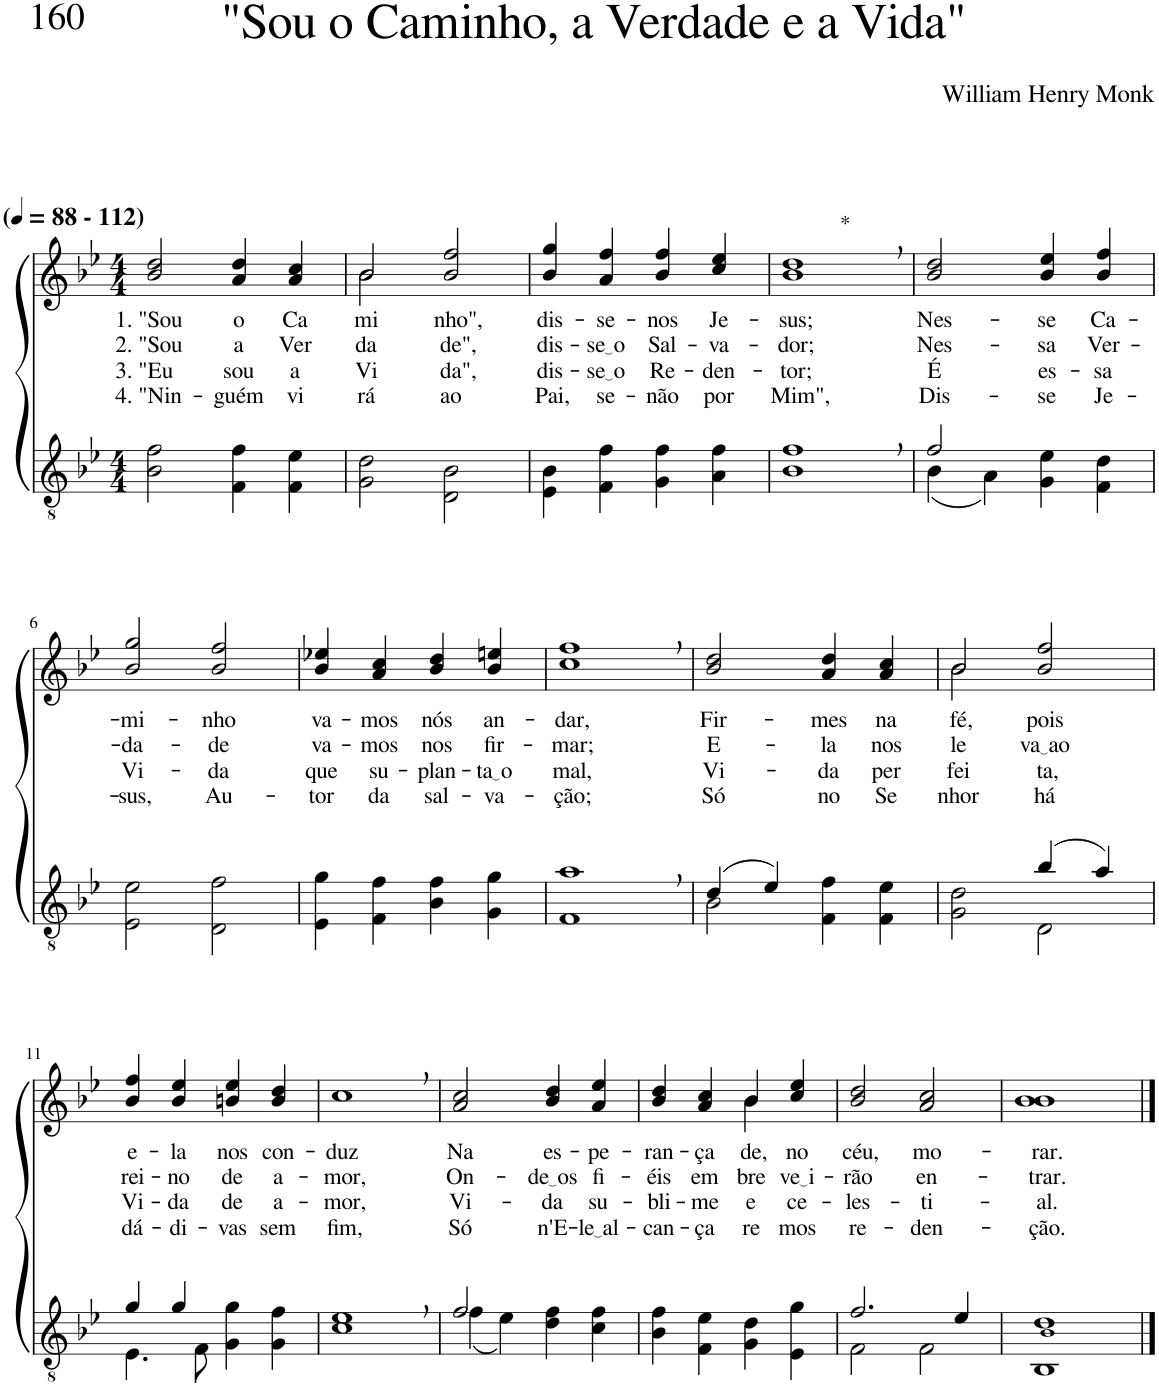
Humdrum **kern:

**kern	**kern	**text	**text	**text	**text
*part2	*part1	*part1	*part1	*part1	*part1
*staff2	*staff1	*staff1	*staff1	*staff1	*staff1
*I"Parte III e IV	*I"Parte I e II	*	*	*	*
*clefGv2	*clefG2	*	*	*	*
*Trd4c7	*Trd4c7	*	*	*	*
*k[b-e-]	*k[b-e-]	*	*	*	*
*M4/4	*M4/4	*	*	*	*
*MM88	*MM88	*	*	*	*
=1	=1	=1	=1	=1	=1
!	!LO:TX:a:B:t=(	!	!	!	!
!	!LO:TX:a:B:t=- 112)	!	!	!	!
!	!	!LO:LY:b	!LO:LY:b	!LO:LY:b	!LO:LY:b
2B-\ 2f\	2b-/ 2dd/	1. "Sou	2. "Sou	3. "Eu	4. "Nin-
!	!	!LO:LY:b	!LO:LY:b	!LO:LY:b	!LO:LY:b
4F\ 4f\	4a/ 4dd/	o	a	sou	-guém
!	!	!LO:LY:b	!LO:LY:b	!LO:LY:b	!LO:LY:b
4F\ 4e-\	4a/ 4cc/	Ca-	Ver-	a	vi-
=2	=2	=2	=2	=2	=2
*	*^	*	*	*	*
!	!	!	!LO:LY:b	!LO:LY:b	!LO:LY:b	!LO:LY:b
2G\ 2d\	2b-/	2b-\	-mi-	-da-	Vi-	-rá
!	!	!	!LO:LY:b	!LO:LY:b	!LO:LY:b	!LO:LY:b
2D\ 2B-\	2b-/ 2ff/	2ryy	-nho",	-de",	-da",	ao
=3	=3	=3	=3	=3	=3	=3
!	!	!	!LO:LY:b	!LO:LY:b	!LO:LY:b	!LO:LY:b
*	*v	*v	*	*	*	*
4E-\ 4B-\	4b-/ 4gg/	dis-	dis-	dis-	Pai,
!	!	!LO:LY:b	!LO:LY:b	!LO:LY:b	!LO:LY:b
4F\ 4f\	4a/ 4ff/	-se-	se o	se o	se-
!	!	!LO:LY:b	!LO:LY:b	!LO:LY:b	!LO:LY:b
4G\ 4f\	4b-/ 4ff/	-nos	Sal-	Re-	-não
!	!	!LO:LY:b	!LO:LY:b	!LO:LY:b	!LO:LY:b
4A\ 4f\	4cc/ 4ee-/	Je-	-va-	-den-	por
=4	=4	=4	=4	=4	=4
!	!LO:TX:a:t=*	!	!	!	!
!	!	!LO:LY:b	!LO:LY:b	!LO:LY:b	!LO:LY:b
1B-, 1f,	1b-, 1dd,	-sus;	-dor;	-tor;	Mim",
=5	=5	=5	=5	=5	=5
*^	*	*	*	*	*
!	!	!	!LO:LY:b	!LO:LY:b	!LO:LY:b	!LO:LY:b
2f/	(4B-\	2b-/ 2dd/	Nes-	Nes-	É	Dis-
.	4A\)	.	.	.	.	.
!	!	!	!LO:LY:b	!LO:LY:b	!LO:LY:b	!LO:LY:b
2ryy	4G\ 4e-\	4b-/ 4ee-/	-se	-sa	es-	-se
!	!	!	!LO:LY:b	!LO:LY:b	!LO:LY:b	!LO:LY:b
.	4F\ 4d\	4b-/ 4ff/	Ca-	Ver-	-sa	Je-
!!LO:LB:g=z
=6	=6	=6	=6	=6	=6	=6
!	!	!	!LO:LY:b	!LO:LY:b	!LO:LY:b	!LO:LY:b
*v	*v	*	*	*	*	*
2E-\ 2e-\	2b-/ 2gg/	-mi-	-da-	Vi-	-sus,
!	!	!LO:LY:b	!LO:LY:b	!LO:LY:b	!LO:LY:b
2D\ 2f\	2b-/ 2ff/	-nho	-de	-da	Au-
=7	=7	=7	=7	=7	=7
!	!	!LO:LY:b	!LO:LY:b	!LO:LY:b	!LO:LY:b
4E-\ 4g\	4b-/ 4ee-X/	va-	va-	que	-tor
!	!	!LO:LY:b	!LO:LY:b	!LO:LY:b	!LO:LY:b
4F\ 4f\	4a/ 4cc/	-mos	-mos	su-	da
!	!	!LO:LY:b	!LO:LY:b	!LO:LY:b	!LO:LY:b
4B-\ 4f\	4b-/ 4dd/	nós	nos	-plan-	sal-
!	!	!LO:LY:b	!LO:LY:b	!LO:LY:b	!LO:LY:b
4G\ 4g\	4b-/ 4een/	an-	fir-	ta o	-va-
=8	=8	=8	=8	=8	=8
!	!	!LO:LY:b	!LO:LY:b	!LO:LY:b	!LO:LY:b
1F, 1a,	1cc, 1ff,	-dar,	-mar;	mal,	-ção;
=9	=9	=9	=9	=9	=9
*^	*	*	*	*	*
!	!	!	!LO:LY:b	!LO:LY:b	!LO:LY:b	!LO:LY:b
(4d/	2B-\	2b-/ 2dd/	Fir-	E-	Vi-	Só
4e-/)	.	.	.	.	.	.
!	!	!	!LO:LY:b	!LO:LY:b	!LO:LY:b	!LO:LY:b
2ryy	4F\ 4f\	4a/ 4dd/	-mes	-la	-da	no
!	!	!	!LO:LY:b	!LO:LY:b	!LO:LY:b	!LO:LY:b
.	4F\ 4e-\	4a/ 4cc/	na	nos	per-	Se-
=10	=10	=10	=10	=10	=10	=10
*	*	*^	*	*	*	*
!	!	!	!	!LO:LY:b	!LO:LY:b	!LO:LY:b	!LO:LY:b
2ryy	2G\ 2d\	2b-/	2b-\	fé,	le-	-fei-	-nhor
!	!	!	!	!LO:LY:b	!LO:LY:b	!LO:LY:b	!LO:LY:b
(4b-/	2D\	2b-/ 2ff/	2ryy	pois	va ao	-ta,	há
4a/)	.	.	.	.	.	.	.
*	*	*v	*v	*	*	*	*
!!LO:LB:g=z
=11	=11	=11	=11	=11	=11	=11
*k[b-e-]	*	*k[b-e-]	*	*	*	*
!	!	!	!LO:LY:b	!LO:LY:b	!LO:LY:b	!LO:LY:b
4g/	4.E-\	4b-/ 4ff/	e-	rei-	Vi-	dá-
!	!	!	!LO:LY:b	!LO:LY:b	!LO:LY:b	!LO:LY:b
4g/	.	4b-/ 4ee-/	-la	-no	-da	-di-
.	8F\	.	.	.	.	.
!	!	!	!LO:LY:b	!LO:LY:b	!LO:LY:b	!LO:LY:b
2ryy	4G\ 4g\	4bn/ 4ee-/	nos	de	de	-vas
!	!	!	!LO:LY:b	!LO:LY:b	!LO:LY:b	!LO:LY:b
.	4G\ 4f\	4b/ 4dd/	con-	a-	a-	sem
=12	=12	=12	=12	=12	=12	=12
!	!	!	!LO:LY:b	!LO:LY:b	!LO:LY:b	!LO:LY:b
*v	*v	*	*	*	*	*
1c, 1e-,	1cc,	-duz	-mor,	-mor,	fim,
=13	=13	=13	=13	=13	=13
*^	*	*	*	*	*
!	!	!	!LO:LY:b	!LO:LY:b	!LO:LY:b	!LO:LY:b
2f/	(4f\	2a/ 2cc/	Na	On-	Vi-	Só
.	4e-\)	.	.	.	.	.
!	!	!	!LO:LY:b	!LO:LY:b	!LO:LY:b	!LO:LY:b
2ryy	4d\ 4f\	4b-/ 4dd/	es-	de os	-da	n'E-
!	!	!	!LO:LY:b	!LO:LY:b	!LO:LY:b	!LO:LY:b
.	4c\ 4f\	4a/ 4ee-/	-pe-	fi-	su-	le al
=14	=14	=14	=14	=14	=14	=14
!	!	!	!LO:LY:b	!LO:LY:b	!LO:LY:b	!LO:LY:b
*v	*v	*^	*	*	*	*
4B-\ 4f\	4b-/ 4dd/	2ryy	-ran-	-éis	-bli-	-can-
!	!	!	!LO:LY:b	!LO:LY:b	!LO:LY:b	!LO:LY:b
4F\ 4e-\	4a/ 4cc/	.	-ça	em	-me	-ça-
!	!	!	!LO:LY:b	!LO:LY:b	!LO:LY:b	!LO:LY:b
4G\ 4d\	4b-/	4b-\	de,	bre-	e	-re-
!	!	!	!LO:LY:b	!LO:LY:b	!LO:LY:b	!LO:LY:b
4E-\ 4g\	4cc/ 4ee-/	4ryy	no	ve i	ce-	-mos
=15	=15	=15	=15	=15	=15	=15
*^	*	*	*	*	*	*
!	!	!	!	!LO:LY:b	!LO:LY:b	!LO:LY:b	!LO:LY:b
*	*	*v	*v	*	*	*	*
2.f/	2F\	2b-/ 2dd/	céu,	-rão	-les-	re-
!	!	!	!LO:LY:b	!LO:LY:b	!LO:LY:b	!LO:LY:b
.	2F\	2a/ 2cc/	mo-	en-	-ti-	-den-
4e-/	.	.	.	.	.	.
*v	*v	*	*	*	*	*
=16	=16	=16	=16	=16	=16
!	!	!LO:LY:b	!LO:LY:b	!LO:LY:b	!LO:LY:b
1BB- 1B-! 1d	1b- 1b-	-rar.	-trar.	-al.	-ção.
==	==	==	==	==	==
*-	*-	*-	*-	*-	*-
